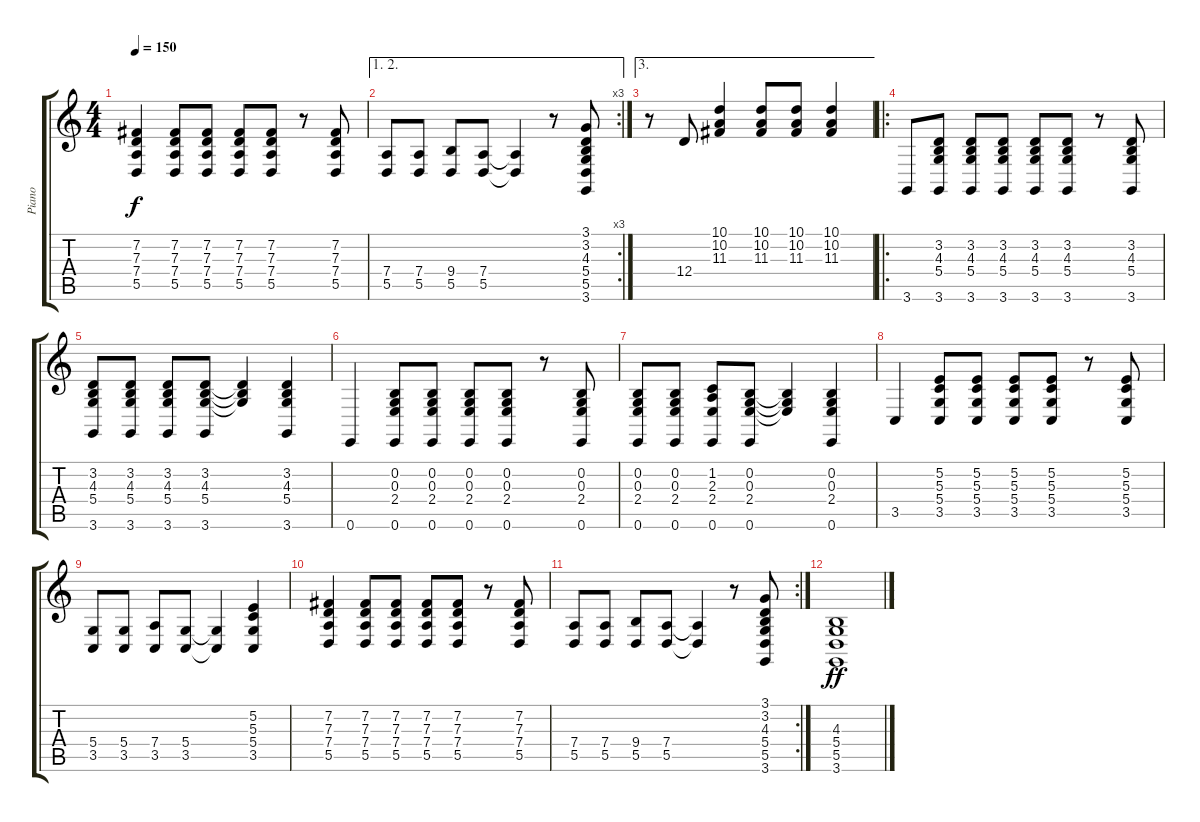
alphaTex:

\track ("Piano" "Piano") {instrument acousticgrandpiano}
\staff {score tabs}
\tuning (E4 B3 G3 D3 A2 E2) {hide}
\ts (4 4)
\tempo 150
\clef g2
\ks c
(7.2 7.3 7.4 5.5).4{dy f} (7.2 7.3 7.4 5.5).8 (7.2 7.3 7.4 5.5).8 (7.2 7.3 7.4 5.5).8 (7.2 7.3 7.4 5.5).8 r.8 (7.2 7.3 7.4 5.5).8 |
\ae (1 2)
\rc 3
(7.4 5.5).8 (7.4 5.5).8 (9.4 5.5).8 (7.4 5.5).8 (7.4{t} 5.5{t}).4 r.8 (3.1 3.2 4.3 5.4 5.5 3.6).8 |
\ae 3
r.8 12.4.8 (10.1 10.2 11.3).4 (10.1 10.2 11.3).8 (10.1 10.2 11.3).8 (10.1 10.2 11.3).4 |
\ro
3.6.8 (3.2 4.3 5.4 3.6).8 (3.2 4.3 5.4 3.6).8 (3.2 4.3 5.4 3.6).8 (3.2 4.3 5.4 3.6).8 (3.2 4.3 5.4 3.6).8 r.8 (3.2 4.3 5.4 3.6).8 |
(3.2 4.3 5.4 3.6).8 (3.2 4.3 5.4 3.6).8 (3.2 4.3 5.4 3.6).8 (3.2 4.3 5.4 3.6).8 (3.2{t} 4.3{t} 5.4{t}).4 (3.2 4.3 5.4 3.6).4 |
0.6.4 (0.2 0.3 2.4 0.6).8 (0.2 0.3 2.4 0.6).8 (0.2 0.3 2.4 0.6).8 (0.2 0.3 2.4 0.6).8 r.8 (0.2 0.3 2.4 0.6).8 |
(0.2 0.3 2.4 0.6).8 (0.2 0.3 2.4 0.6).8 (1.2 2.3 2.4 0.6).8 (0.2 0.3 2.4 0.6).8 (0.2{t} 0.3{t} 2.4{t}).4 (0.2 0.3 2.4 0.6).4 |
3.5.4 (5.2 5.3 5.4 3.5).8 (5.2 5.3 5.4 3.5).8 (5.2 5.3 5.4 3.5).8 (5.2 5.3 5.4 3.5).8 r.8 (5.2 5.3 5.4 3.5).8 |
(5.4 3.5).8 (5.4 3.5).8 (7.4 3.5).8 (5.4 3.5).8 (5.4{t} 3.5{t}).4 (5.2 5.3 5.4 3.5).4 |
(7.2 7.3 7.4 5.5).4 (7.2 7.3 7.4 5.5).8 (7.2 7.3 7.4 5.5).8 (7.2 7.3 7.4 5.5).8 (7.2 7.3 7.4 5.5).8 r.8 (7.2 7.3 7.4 5.5).8 |
\rc 2
(7.4 5.5).8 (7.4 5.5).8 (9.4 5.5).8 (7.4 5.5).8 (7.4{t} 5.5{t}).4 r.8 (3.1 3.2 4.3 5.4 5.5 3.6).8 |
(4.3 5.4 5.5 3.6).1{dy ff}
